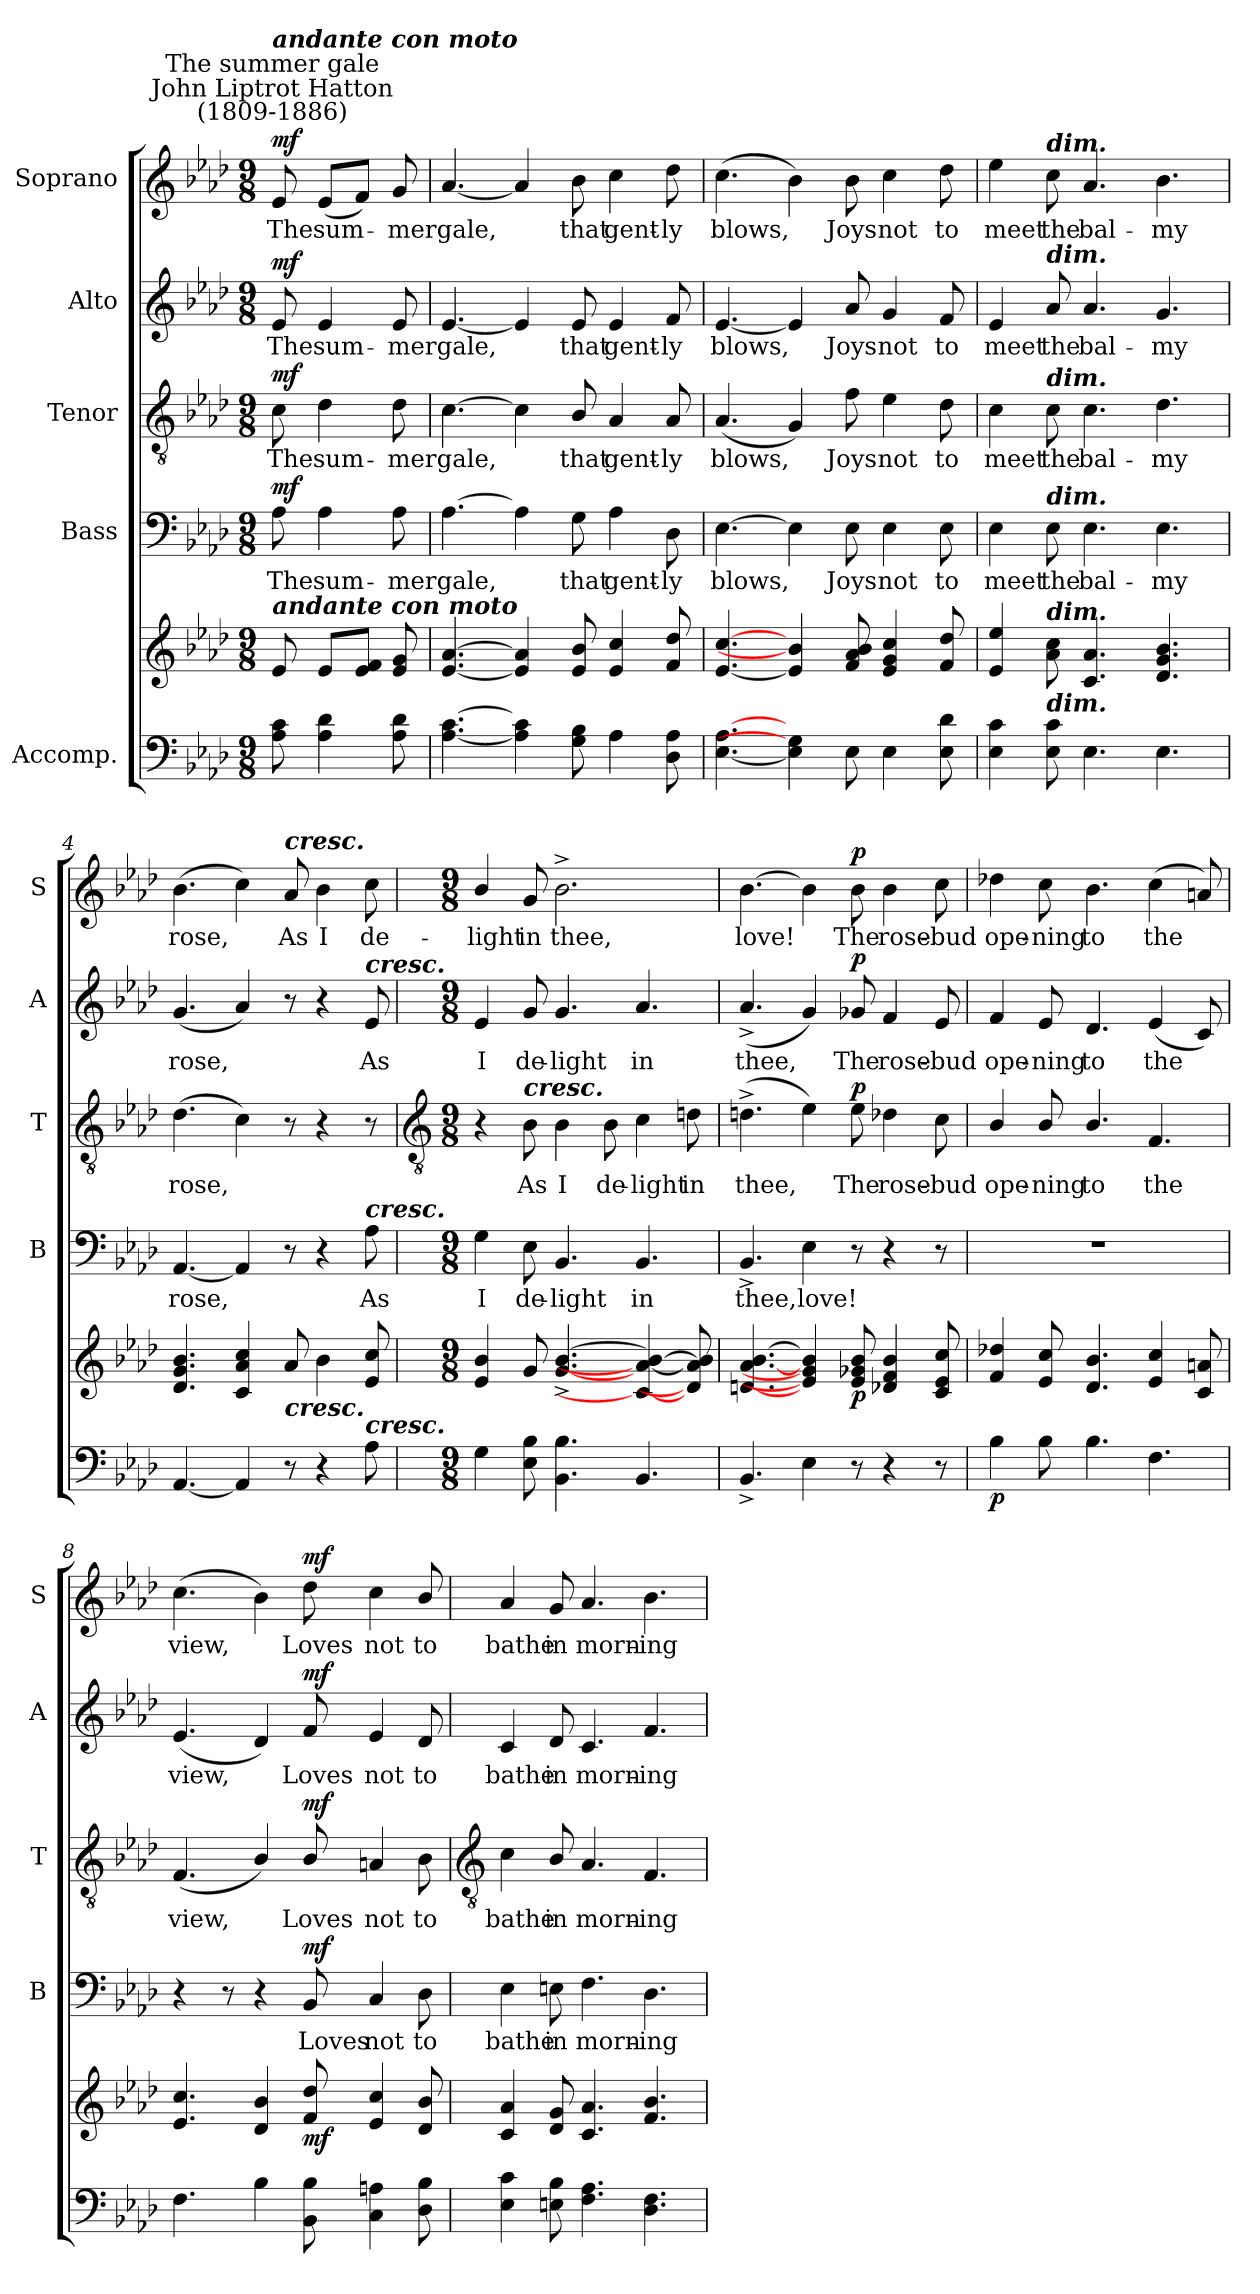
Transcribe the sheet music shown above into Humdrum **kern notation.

**kern	**kern	**dynam	**kern	**text	**dynam	**kern	**text	**dynam	**kern	**text	**dynam	**kern	**text	**dynam
*part5	*part5	*part5	*part4	*part4	*part4	*part3	*part3	*part3	*part2	*part2	*part2	*part1	*part1	*part1
*staff6	*staff5	*staff5/6	*staff4	*staff4	*staff4	*staff3	*staff3	*staff3	*staff2	*staff2	*staff2	*staff1	*staff1	*staff1
*I"Accomp.	*	*	*I"Bass	*	*	*I"Tenor	*	*	*I"Alto	*	*	*I"Soprano	*	*
*	*	*	*I'B	*	*	*I'T	*	*	*I'A	*	*	*I'S	*	*
*clefF4	*clefG2	*	*clefF4	*	*	*clefGv2	*	*	*clefG2	*	*	*clefG2	*	*
*k[b-e-a-d-]	*k[b-e-a-d-]	*	*k[b-e-a-d-]	*	*	*k[b-e-a-d-]	*	*	*k[b-e-a-d-]	*	*	*k[b-e-a-d-]	*	*
*A-:	*A-:	*	*A-:	*	*	*A-:	*	*	*A-:	*	*	*A-:	*	*
*M9/8	*M9/8	*	*M9/8	*	*	*M9/8	*	*	*M9/8	*	*	*M9/8	*	*
*MM84	*MM84	*	*MM84	*	*	*MM84	*	*	*MM84	*	*	*MM84	*	*
=	=	=	=	=	=	=	=	=	=	=	=	=	=	=
!	!	!	!	!	!	!	!	!	!	!	!	!LO:TX:a:cj:t=John Liptrot Hatton\n(1809-1886)	!	!
!	!	!	!	!	!	!	!	!	!	!	!	!LO:TX:a:cj:t=The summer gale	!	!
!	!	!	!	!	!	!	!	!	!	!	!	!LO:TX:a:Bi:t=andante con moto	!	!
!	!LO:TX:a:Bi:t=andante con moto	!	!	!	!	!	!	!	!	!	!	!	!	!
!	!	!LO:DY:b=2	!	!LO:LY:b	!	!	!LO:LY:b	!	!	!LO:LY:b	!	!	!LO:LY:b	!
!	!	!LO:DY:n=1:b	!	!	!LO:DY:b	!	!	!LO:DY:b	!	!	!LO:DY:b	!	!	!LO:DY:b
8A- 8c	8e-	mf mf	8A-	The	mf	8c	The	mf	8e-	The	mf	8e-	The	mf
!	!	!	!	!LO:LY:b	!	!	!LO:LY:b	!	!	!LO:LY:b	!	!	!LO:LY:b	!
4A- 4d-	8e-L	.	4A-	sum-	.	4d-	sum-	.	4e-	sum-	.	(<8e-L	sum-	.
.	8e- 8fJ	.	.	.	.	.	.	.	.	.	.	8fJ)	.	.
!	!	!	!	!LO:LY:b	!	!	!LO:LY:b	!	!	!LO:LY:b	!	!	!LO:LY:b	!
8A- 8d-	8e- 8g	.	8A-	-mer	.	8d-	-mer	.	8e-	-mer	.	8g	mer	.
=1	=1	=1	=1	=1	=1	=1	=1	=1	=1	=1	=1	=1	=1	=1
!	!	!	!	!LO:LY:b	!	!	!LO:LY:b	!	!	!LO:LY:b	!	!	!LO:LY:b	!
[4.A- [4.c	[4.e- [4.a-	.	[4.A-	gale,	.	[4.c	gale,	.	[4.e-	gale,	.	[4.a-	gale,	.
4A-] 4c]	4e-] 4a-]	.	4A-]	.	.	4c]	.	.	4e-]	.	.	4a-]	.	.
!	!	!	!	!LO:LY:b	!	!	!LO:LY:b	!	!	!LO:LY:b	!	!	!LO:LY:b	!
8G 8B-	8e- 8b-	.	8G	that	.	8B-/	that	.	8e-	that	.	8b-	that	.
!	!	!	!	!LO:LY:b	!	!	!LO:LY:b	!	!	!LO:LY:b	!	!	!LO:LY:b	!
4A-	4e- 4cc	.	4A-	gent-	.	4A-	gent-	.	4e-	gent-	.	4cc	gent-	.
!	!	!	!	!LO:LY:b	!	!	!LO:LY:b	!	!	!LO:LY:b	!	!	!LO:LY:b	!
8D- 8A-	8f 8dd-	.	8D-	-ly	.	8A-	-ly	.	8f	-ly	.	8dd-	-ly	.
=2	=2	=2	=2	=2	=2	=2	=2	=2	=2	=2	=2	=2	=2	=2
!	!	!	!	!LO:LY:b	!	!	!LO:LY:b	!	!	!LO:LY:b	!	!	!LO:LY:b	!
[4.E- [4.A-	[4.e- [4.cc	.	[4.E-	blows,	.	(<4.A-	blows,	.	[4.e-	blows,	.	(>4.cc	blows,	.
4E-] 4G]	4e-] 4b-]	.	4E-]	.	.	4G)	.	.	4e-]	.	.	4b-)	.	.
!	!	!	!	!LO:LY:b	!	!	!LO:LY:b	!	!	!LO:LY:b	!	!	!LO:LY:b	!
8E-	8f 8a- 8b-	.	8E-	Joys	.	8f	Joys	.	8a-	Joys	.	8b-	Joys	.
!	!	!	!	!LO:LY:b	!	!	!LO:LY:b	!	!	!LO:LY:b	!	!	!LO:LY:b	!
4E-	4e- 4g 4cc	.	4E-	not	.	4e-	not	.	4g	not	.	4cc	not	.
!	!	!	!	!LO:LY:b	!	!	!LO:LY:b	!	!	!LO:LY:b	!	!	!LO:LY:b	!
8E- 8d-	8f 8dd-	.	8E-	to	.	8d-	to	.	8f	to	.	8dd-	to	.
=3	=3	=3	=3	=3	=3	=3	=3	=3	=3	=3	=3	=3	=3	=3
!	!	!	!	!LO:LY:b	!	!	!LO:LY:b	!	!	!LO:LY:b	!	!	!LO:LY:b	!
4E- 4c	4e- 4ee-	.	4E-	meet	.	4c	meet	.	4e-	meet	.	4ee-	meet	.
!	!	!	!	!	!	!	!	!	!	!	!	!LO:TX:a:Bi:t=dim.	!	!
!	!	!	!	!	!	!	!	!	!LO:TX:a:Bi:t=dim.	!	!	!	!	!
!	!	!	!	!	!	!LO:TX:a:Bi:t=dim.	!	!	!	!	!	!	!	!
!	!	!	!LO:TX:a:Bi:t=dim.	!	!	!	!	!	!	!	!	!	!	!
!	!LO:TX:a:Bi:t=dim.	!	!	!	!	!	!	!	!	!	!	!	!	!
!LO:TX:a:Bi:t=dim.	!	!	!	!	!	!	!	!	!	!	!	!	!	!
!	!	!	!	!LO:LY:b	!	!	!LO:LY:b	!	!	!LO:LY:b	!	!	!LO:LY:b	!
8E- 8c	8a- 8cc	.	8E-	the	.	8c	the	.	8a-	the	.	8cc	the	.
!	!	!	!	!LO:LY:b	!	!	!LO:LY:b	!	!	!LO:LY:b	!	!	!LO:LY:b	!
4.E-	4.c 4.a-	.	4.E-	bal-	.	4.c	bal-	.	4.a-	bal-	.	4.a-	bal-	.
!	!	!	!	!LO:LY:b	!	!	!LO:LY:b	!	!	!LO:LY:b	!	!	!LO:LY:b	!
4.E-	4.d- 4.g 4.b-	.	4.E-	-my	.	4.d-	-my	.	4.g	-my	.	4.b-	-my	.
=4	=4	=4	=4	=4	=4	=4	=4	=4	=4	=4	=4	=4	=4	=4
!	!	!	!	!LO:LY:b	!	!	!LO:LY:b	!	!	!LO:LY:b	!	!	!LO:LY:b	!
[4.AA-	4.d- 4.g 4.b-	.	[4.AA-	rose,	.	(>4.d-	rose,	.	(<4.g	rose,	.	(>4.b-	rose,	.
4AA-]	4c 4a- 4cc	.	4AA-]	.	.	4c)	.	.	4a-)	.	.	4cc)	.	.
!	!	!	!	!	!	!	!	!	!	!	!	!LO:TX:a:Bi:t=cresc.	!	!
!	!LO:TX:b:Bi:t=cresc.	!	!	!	!	!	!	!	!	!	!	!	!	!
!	!	!	!	!	!	!	!	!	!	!	!	!	!LO:LY:b	!
8r	8a-	.	8r	.	.	8r	.	.	8r	.	.	8a-	As	.
!	!	!	!	!	!	!	!	!	!	!	!	!	!LO:LY:b	!
4r	4b-	.	4r	.	.	4r	.	.	4r	.	.	4b-	I	.
!	!	!	!	!	!	!	!	!	!LO:TX:a:Bi:t=cresc.	!	!	!	!	!
!	!	!	!LO:TX:a:Bi:t=cresc.	!	!	!	!	!	!	!	!	!	!	!
!LO:TX:a:Bi:t=cresc.	!	!	!	!	!	!	!	!	!	!	!	!	!	!
!	!	!	!	!LO:LY:b	!	!	!	!	!	!LO:LY:b	!	!	!LO:LY:b	!
8A-	8e- 8cc	.	8A-	As	.	8r	.	.	8e-	As	.	8cc	de-	.
!!LO:LB:g=z
=5	=5	=5	=5	=5	=5	=5	=5	=5	=5	=5	=5	=5	=5	=5
*	*	*	*	*	*	*clefGv2	*	*	*	*	*	*	*	*
*M9/8	*M9/8	*	*M9/8	*	*	*M9/8	*	*	*M9/8	*	*	*M9/8	*	*
!	!	!	!	!LO:LY:b	!	!	!	!	!	!LO:LY:b	!	!	!LO:LY:b	!
4G	4e-/ 4b-/	.	4G	I	.	4r	.	.	4e-	I	.	4b-/	-light	.
!	!	!	!	!	!	!LO:TX:a:Bi:t=cresc.	!	!	!	!	!	!	!	!
!	!	!	!	!LO:LY:b	!	!	!LO:LY:b	!	!	!LO:LY:b	!	!	!LO:LY:b	!
8E- 8B-	8g	.	8E-	de-	.	8B-	As	.	8g	de-	.	8g	in	.
!	!	!	!	!LO:LY:b	!	!	!LO:LY:b	!	!	!LO:LY:b	!	!	!LO:LY:b	!
4.BB- 4.B-	[4.g^ [4.b-^	.	4.BB-	-light	.	4B-	I	.	4.g	-light	.	2.b-^	thee,	.
!	!	!	!	!	!	!	!LO:LY:b	!	!	!	!	!	!	!
.	.	.	.	.	.	8B-	de-	.	.	.	.	.	.	.
!	!	!	!	!LO:LY:b	!	!	!LO:LY:b	!	!	!LO:LY:b	!	!	!	!
4.BB-	4c_ 4a-_ 4b-_	.	4.BB-	in	.	4c	-light	.	4.a-	in	.	.	.	.
!	!	!	!	!	!	!	!LO:LY:b	!	!	!	!	!	!	!
.	8d] 8a-] 8b-]	.	.	.	.	8dn	in	.	.	.	.	.	.	.
=6	=6	=6	=6	=6	=6	=6	=6	=6	=6	=6	=6	=6	=6	=6
!	!	!	!	!LO:LY:b	!	!	!LO:LY:b	!	!	!LO:LY:b	!	!	!LO:LY:b	!
4.BB-^	[4.dn [4.a- [4.b-	.	4.BB-^	thee,	.	(>4.dn^	thee,	.	(<4.a-^	thee,	.	[4.b-	love!	.
!	!	!	!	!LO:LY:b	!	!	!	!	!	!	!	!	!	!
4E-	4e-] 4g] 4b-]	.	4E-	love!	.	4e-)	.	.	4g)	.	.	4b-]	.	.
!	!	!LO:DY:b	!	!	!	!	!LO:LY:b	!LO:DY:b	!	!LO:LY:b	!LO:DY:b	!	!LO:LY:b	!LO:DY:b
8r	8e- 8g-X 8b-	p	8r	.	.	8e-	The	p	8g-X	The	p	8b-	The	p
!	!	!	!	!	!	!	!LO:LY:b	!	!	!LO:LY:b	!	!	!LO:LY:b	!
4r	4d-X 4f 4b-	.	4r	.	.	4d-X	rose-	.	4f	rose-	.	4b-	rose-	.
!	!	!	!	!	!	!	!LO:LY:b	!	!	!LO:LY:b	!	!	!LO:LY:b	!
8r	8c 8e- 8cc	.	8r	.	.	8c	-bud	.	8e-	-bud	.	8cc	-bud	.
=7	=7	=7	=7	=7	=7	=7	=7	=7	=7	=7	=7	=7	=7	=7
!	!	!LO:DY:b=2	!LO:N:vis=1	!	!	!	!LO:LY:b	!	!	!LO:LY:b	!	!	!LO:LY:b	!
4B-\	4f 4dd-X	p	8%9r	.	.	4B-/	ope-	.	4f	ope-	.	4dd-X	ope-	.
!	!	!	!	!	!	!	!LO:LY:b	!	!	!LO:LY:b	!	!	!LO:LY:b	!
8B-\	8e- 8cc	.	.	.	.	8B-/	-ning	.	8e-	-ning	.	8cc	-ning	.
!	!	!	!	!	!	!	!LO:LY:b	!	!	!LO:LY:b	!	!	!LO:LY:b	!
4.B-\	4.d- 4.b-	.	.	.	.	4.B-/	to	.	4.d-	to	.	4.b-	to	.
!	!	!	!	!	!	!	!LO:LY:b	!	!	!LO:LY:b	!	!	!LO:LY:b	!
4.F	4e- 4cc	.	.	.	.	4.F	the	.	(<4e-	the	.	(<4cc	the	.
.	8c 8an	.	.	.	.	.	.	.	8c)	.	.	8an)	.	.
=8	=8	=8	=8	=8	=8	=8	=8	=8	=8	=8	=8	=8	=8	=8
!	!	!	!	!	!	!	!LO:LY:b	!	!	!LO:LY:b	!	!	!LO:LY:b	!
4.F	4.e- 4.cc	.	4r	.	.	(<4.F	view,	.	(<4.e-	view,	.	(>4.cc	view,	.
.	.	.	8r	.	.	.	.	.	.	.	.	.	.	.
4B-\	4d- 4b-	.	4r	.	.	4B-/)	.	.	4d-)	.	.	4b-)	.	.
!	!	!LO:DY:b	!	!LO:LY:b	!LO:DY:b	!	!LO:LY:b	!LO:DY:b	!	!LO:LY:b	!LO:DY:b	!	!LO:LY:b	!LO:DY:b
8BB- 8B-	8f 8dd-	mf	8BB-	Loves	mf	8B-/	Loves	mf	8f	Loves	mf	8dd-	Loves	mf
!	!	!	!	!LO:LY:b	!	!	!LO:LY:b	!	!	!LO:LY:b	!	!	!LO:LY:b	!
4C 4An	4e- 4cc	.	4C	not	.	4An	not	.	4e-	not	.	4cc	not	.
!	!	!	!	!LO:LY:b	!	!	!LO:LY:b	!	!	!LO:LY:b	!	!	!LO:LY:b	!
8D- 8B-	8d-/ 8b-/	.	8D-	to	.	8B-	to	.	8d-	to	.	8b-/	to	.
!!LO:LB:g=z
=9	=9	=9	=9	=9	=9	=9	=9	=9	=9	=9	=9	=9	=9	=9
*	*	*	*	*	*	*clefGv2	*	*	*	*	*	*	*	*
!	!	!	!	!LO:LY:b	!	!	!LO:LY:b	!	!	!LO:LY:b	!	!	!LO:LY:b	!
4E- 4c	4c 4a-	.	4E-	bathe	.	4c	bathe	.	4c	bathe	.	4a-	bathe	.
!	!	!	!	!LO:LY:b	!	!	!LO:LY:b	!	!	!LO:LY:b	!	!	!LO:LY:b	!
8En 8B-	8d- 8g	.	8En	in	.	8B-/	in	.	8d-	in	.	8g	in	.
!	!	!	!	!LO:LY:b	!	!	!LO:LY:b	!	!	!LO:LY:b	!	!	!LO:LY:b	!
4.F 4.A-	4.c 4.a-	.	4.F	morn-	.	4.A-	morn-	.	4.c	morn-	.	4.a-	morn-	.
!	!	!	!	!LO:LY:b	!	!	!LO:LY:b	!	!	!LO:LY:b	!	!	!LO:LY:b	!
4.D- 4.F	4.f 4.b-	.	4.D-	-ing	.	4.F	-ing	.	4.f	-ing	.	4.b-	-ing	.
=	=	=	=	=	=	=	=	=	=	=	=	=	=	=
*-	*-	*-	*-	*-	*-	*-	*-	*-	*-	*-	*-	*-	*-	*-
